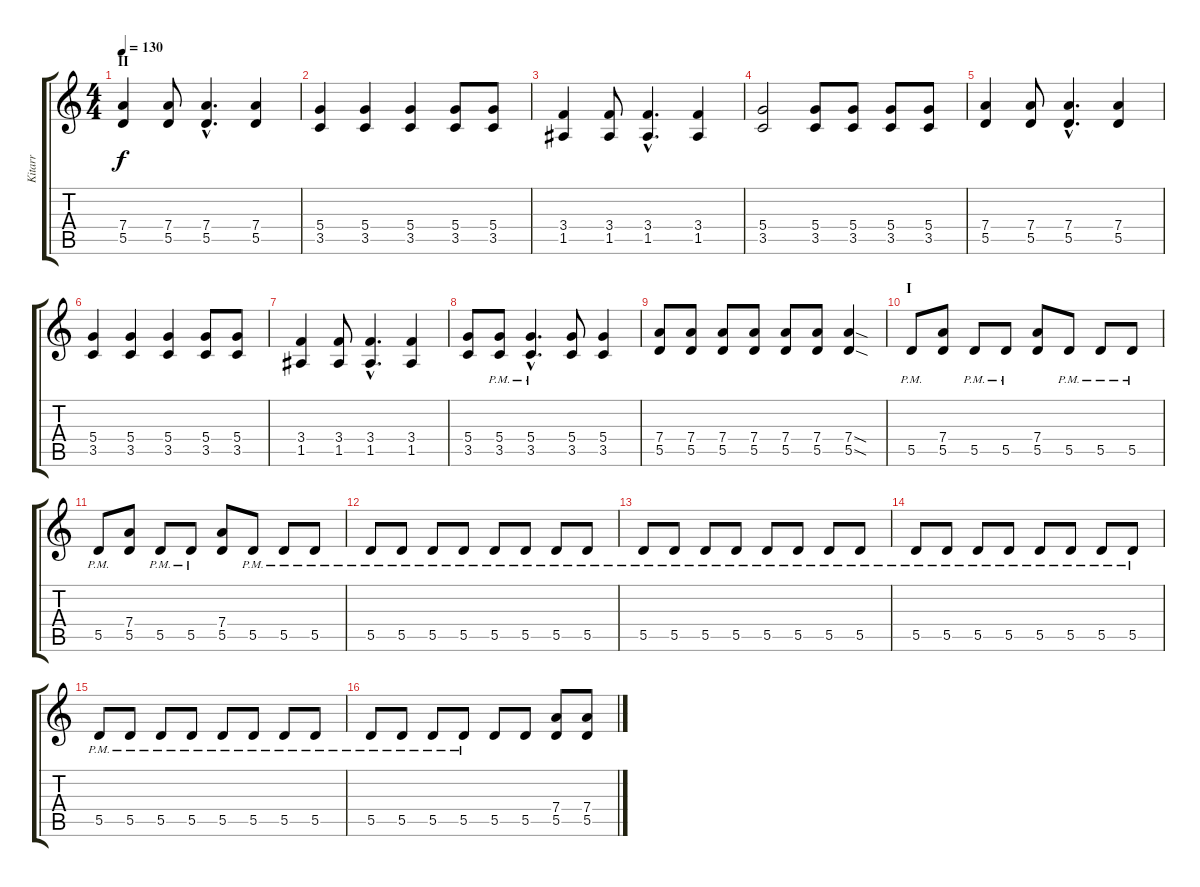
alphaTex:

\track ("Kitarr" "Kitarr") {instrument overdrivenguitar}
\staff {score tabs}
\tuning (E4 B3 G3 D3 A2 E2) {hide}
\ts (4 4)
\section ("" "II")
\tempo 130
\clef g2
\ks c
(7.4 5.5).4{dy f} (7.4 5.5).8 (7.4{hac} 5.5{hac}).4{d} (7.4 5.5).4 |
(5.4 3.5).4 (5.4 3.5).4 (5.4 3.5).4 (5.4 3.5).8 (5.4 3.5).8 |
(3.4 1.5).4 (3.4 1.5).8 (3.4{hac} 1.5{hac}).4{d} (3.4 1.5).4 |
(5.4 3.5).2 (5.4 3.5).8 (5.4 3.5).8 (5.4 3.5).8 (5.4 3.5).8 |
(7.4 5.5).4 (7.4 5.5).8 (7.4{hac} 5.5{hac}).4{d} (7.4 5.5).4 |
(5.4 3.5).4 (5.4 3.5).4 (5.4 3.5).4 (5.4 3.5).8 (5.4 3.5).8 |
(3.4 1.5).4 (3.4 1.5).8 (3.4{hac} 1.5{hac}).4{d} (3.4 1.5).4 |
(5.4 3.5).8 (5.4{pm} 3.5{pm}).8 (5.4{hac pm} 3.5{hac pm}).4{d} (5.4 3.5).8 (5.4 3.5).4 |
(7.4 5.5).8 (7.4 5.5).8 (7.4 5.5).8 (7.4 5.5).8 (7.4 5.5).8 (7.4 5.5).8 (7.4{sod} 5.5{sod}).4 |
\section ("" "I")
5.5{pm}.8 (7.4 5.5).8 5.5{pm}.8 5.5{pm}.8 (7.4 5.5).8 5.5{pm}.8 5.5{pm}.8 5.5{pm}.8 |
5.5{pm}.8 (7.4 5.5).8 5.5{pm}.8 5.5{pm}.8 (7.4 5.5).8 5.5{pm}.8 5.5{pm}.8 5.5{pm}.8 |
5.5{pm}.8 5.5{pm}.8 5.5{pm}.8 5.5{pm}.8 5.5{pm}.8 5.5{pm}.8 5.5{pm}.8 5.5{pm}.8 |
5.5{pm}.8 5.5{pm}.8 5.5{pm}.8 5.5{pm}.8 5.5{pm}.8 5.5{pm}.8 5.5{pm}.8 5.5{pm}.8 |
5.5{pm}.8 5.5{pm}.8 5.5{pm}.8 5.5{pm}.8 5.5{pm}.8 5.5{pm}.8 5.5{pm}.8 5.5{pm}.8 |
5.5{pm}.8 5.5{pm}.8 5.5{pm}.8 5.5{pm}.8 5.5{pm}.8 5.5{pm}.8 5.5{pm}.8 5.5{pm}.8 |
5.5{pm}.8 5.5{pm}.8 5.5{pm}.8 5.5{pm}.8 5.5.8 5.5.8 (7.4 5.5).8 (7.4 5.5).8
